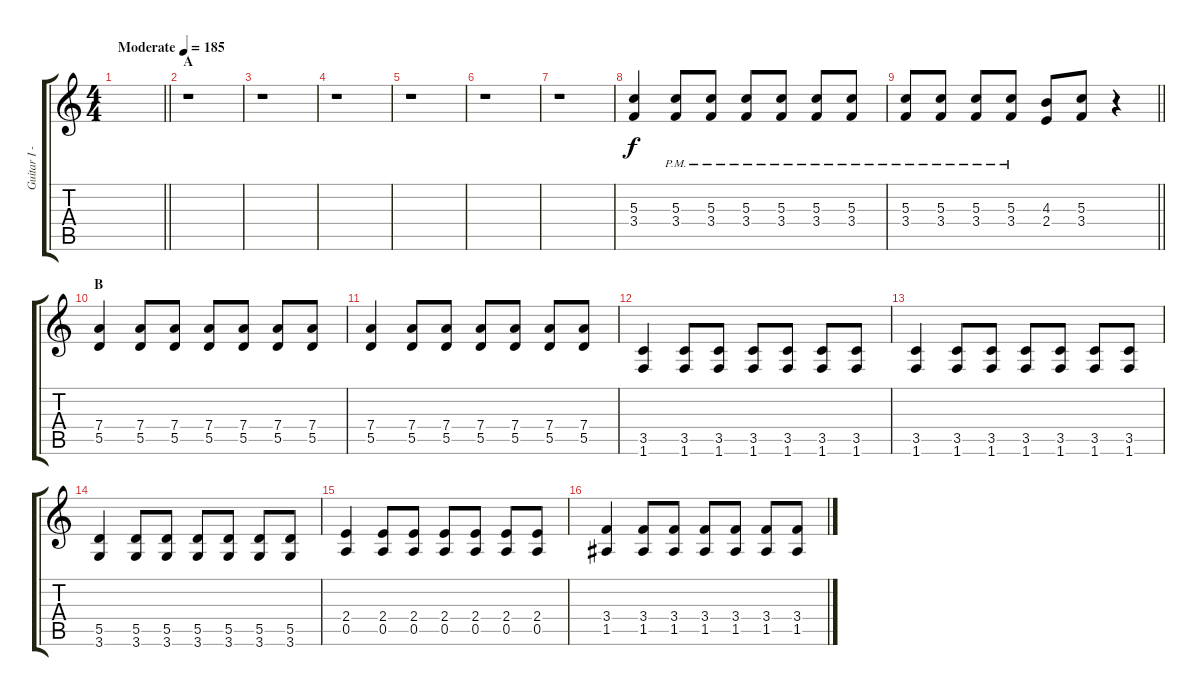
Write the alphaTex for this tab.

\track ("Guitar I - Gotoh" "Guitar I -") {instrument distortionguitar}
\staff {score tabs}
\tuning (E4 B3 G3 D3 A2 E2) {hide}
\ts (4 4)
\tempo (185 "Moderate")
\clef g2
\barLineRight lightlight
\ks c
|
\section ("" "A")
r.1 |
r.1 |
r.1 |
r.1 |
r.1 |
r.1 |
(5.3 3.4).4 (5.3{pm} 3.4{pm}).8 (5.3{pm} 3.4{pm}).8 (5.3{pm} 3.4{pm}).8 (5.3{pm} 3.4{pm}).8 (5.3{pm} 3.4{pm}).8 (5.3{pm} 3.4{pm}).8 |
\barLineRight lightlight
(5.3{pm} 3.4{pm}).8 (5.3{pm} 3.4{pm}).8 (5.3{pm} 3.4{pm}).8 (5.3{pm} 3.4{pm}).8 (4.3 2.4).8 (5.3 3.4).8 r.4 |
\section ("" "B")
(7.4 5.5).4 (7.4 5.5).8 (7.4 5.5).8 (7.4 5.5).8 (7.4 5.5).8 (7.4 5.5).8 (7.4 5.5).8 |
(7.4 5.5).4 (7.4 5.5).8 (7.4 5.5).8 (7.4 5.5).8 (7.4 5.5).8 (7.4 5.5).8 (7.4 5.5).8 |
(3.5 1.6).4 (3.5 1.6).8 (3.5 1.6).8 (3.5 1.6).8 (3.5 1.6).8 (3.5 1.6).8 (3.5 1.6).8 |
(3.5 1.6).4 (3.5 1.6).8 (3.5 1.6).8 (3.5 1.6).8 (3.5 1.6).8 (3.5 1.6).8 (3.5 1.6).8 |
(5.5 3.6).4 (5.5 3.6).8 (5.5 3.6).8 (5.5 3.6).8 (5.5 3.6).8 (5.5 3.6).8 (5.5 3.6).8 |
(2.4 0.5).4 (2.4 0.5).8 (2.4 0.5).8 (2.4 0.5).8 (2.4 0.5).8 (2.4 0.5).8 (2.4 0.5).8 |
(3.4 1.5).4 (3.4 1.5).8 (3.4 1.5).8 (3.4 1.5).8 (3.4 1.5).8 (3.4 1.5).8 (3.4 1.5).8
